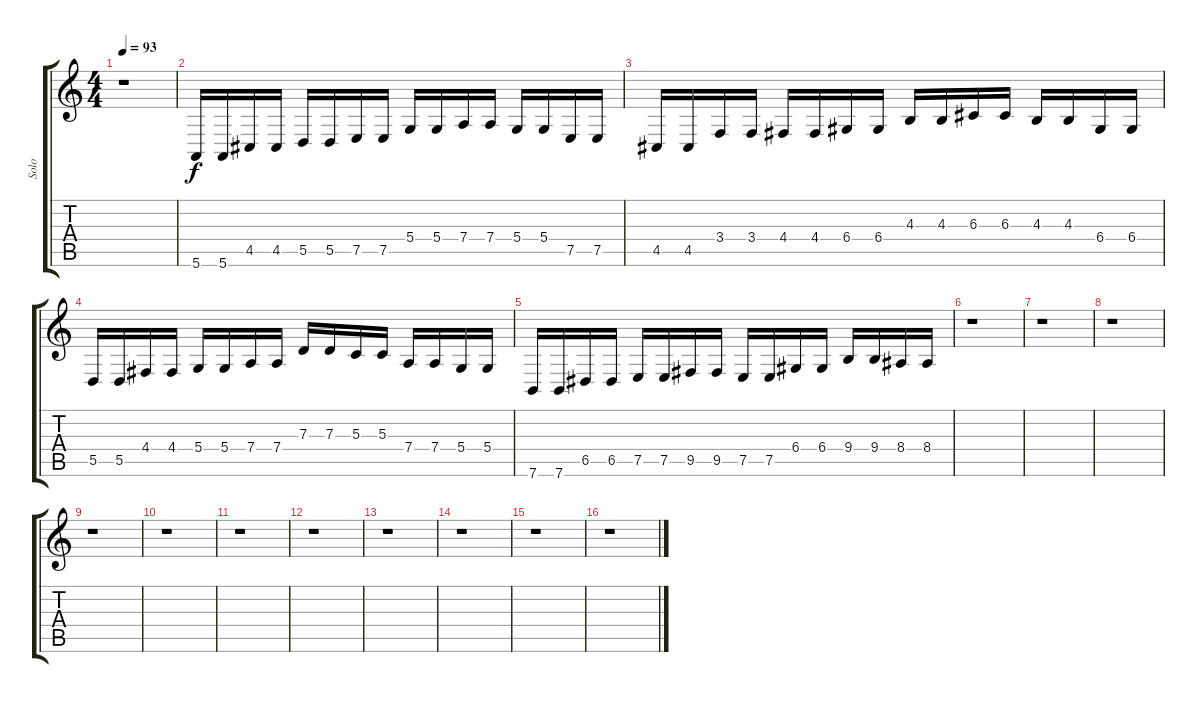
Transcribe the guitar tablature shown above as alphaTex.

\track ("Solo " "Solo ") {instrument altosax}
\staff {score tabs}
\tuning (E4 B3 G3 D3 A2 E2) {hide}
\ts (4 4)
\tempo 93
\clef g2
\ks c
r.1{dy f instrument altosax} |
5.6.16 5.6.16 4.5.16 4.5.16 5.5.16 5.5.16 7.5.16 7.5.16 5.4.16 5.4.16 7.4.16 7.4.16 5.4.16 5.4.16 7.5.16 7.5.16 |
4.5.16 4.5.16 3.4.16 3.4.16 4.4.16 4.4.16 6.4.16 6.4.16 4.3.16 4.3.16 6.3.16 6.3.16 4.3.16 4.3.16 6.4.16 6.4.16 |
5.5.16 5.5.16 4.4.16 4.4.16 5.4.16 5.4.16 7.4.16 7.4.16 7.3.16 7.3.16 5.3.16 5.3.16 7.4.16 7.4.16 5.4.16 5.4.16 |
7.6.16 7.6.16 6.5.16 6.5.16 7.5.16 7.5.16 9.5.16 9.5.16 7.5.16 7.5.16 6.4.16 6.4.16 9.4.16 9.4.16 8.4.16 8.4.16 |
r.1 |
r.1 |
r.1 |
r.1 |
r.1 |
r.1 |
r.1 |
r.1 |
r.1 |
r.1 |
r.1
